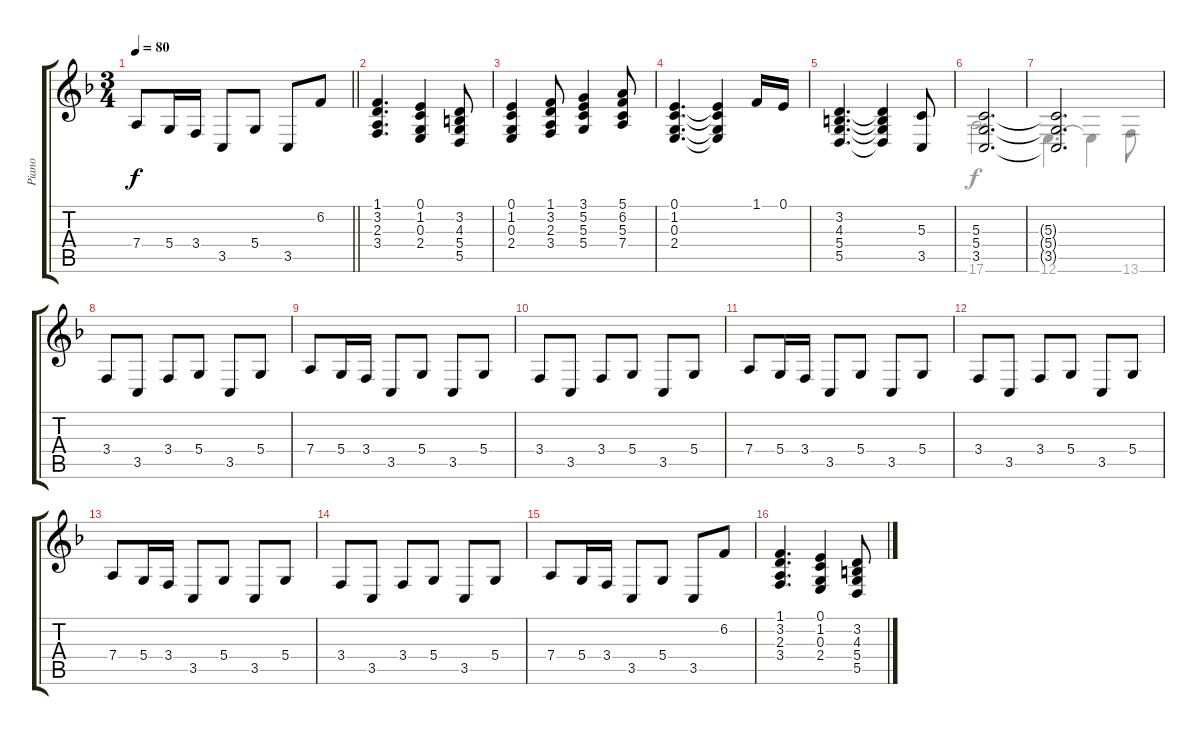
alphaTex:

\track ("Piano" "Piano") {instrument acousticgrandpiano}
\staff {score tabs}
\tuning (E4 B3 G3 D3 A2 E2) {hide}
\voice
\ts (3 4)
\tempo 80
\clef g2
\barLineRight lightlight
\ks f
7.4.8{dy f} 5.4.16 3.4.16 3.5.8 5.4.8 3.5.8 6.2.8 |
(1.1 3.2 2.3 3.4).4{d} (0.1 1.2 0.3 2.4).4 (3.2 4.3 5.4 5.5).8 |
(0.1 1.2 0.3 2.4).4 (1.1 3.2 2.3 3.4).8 (3.1 5.2 5.3 5.4).4 (5.1 6.2 5.3 7.4).8 |
(0.1 1.2 0.3 2.4).4{d} (0.1{t} 1.2{t} 0.3{t} 2.4{t}).4 1.1.16 0.1.16 |
(3.2 4.3 5.4 5.5).4{d} (3.2{t} 4.3{t} 5.4{t} 5.5{t}).4 (5.3 3.5).8 |
(5.3 5.4 3.5).2{d} |
(5.3{t} 5.4{t} 3.5{t}).2{d} |
3.4.8 3.5.8 3.4.8 5.4.8 3.5.8 5.4.8 |
7.4.8 5.4.16 3.4.16 3.5.8 5.4.8 3.5.8 5.4.8 |
3.4.8 3.5.8 3.4.8 5.4.8 3.5.8 5.4.8 |
7.4.8 5.4.16 3.4.16 3.5.8 5.4.8 3.5.8 5.4.8 |
3.4.8 3.5.8 3.4.8 5.4.8 3.5.8 5.4.8 |
7.4.8 5.4.16 3.4.16 3.5.8 5.4.8 3.5.8 5.4.8 |
3.4.8 3.5.8 3.4.8 5.4.8 3.5.8 5.4.8 |
7.4.8 5.4.16 3.4.16 3.5.8 5.4.8 3.5.8 6.2.8 |
(1.1 3.2 2.3 3.4).4{d} (0.1 1.2 0.3 2.4).4 (3.2 4.3 5.4 5.5).8
\voice
\clef g2
\ottava regular
\simile none
\barLineRight lightlight
\ks f
|
|
|
|
|
17.6.2{d} |
12.6.4{d} 12.6{t}.4 13.6.8 |
|
|
|
|
|
|
|
|
